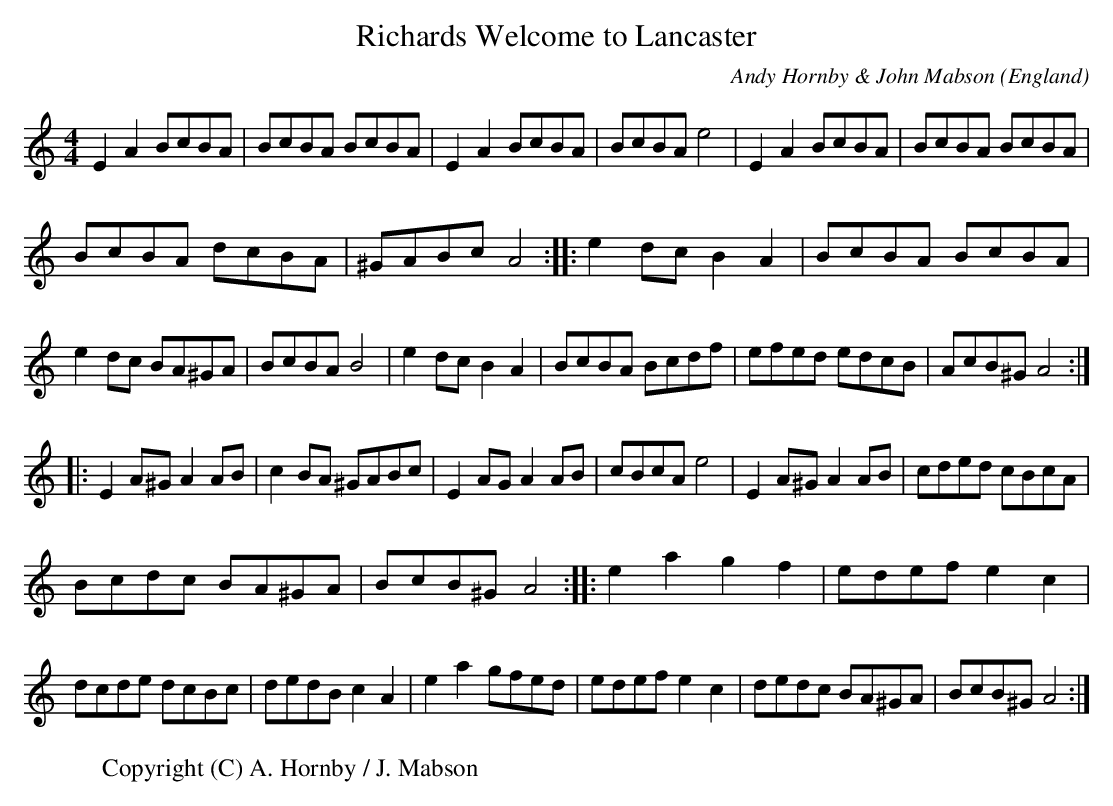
X:1
T:Richards Welcome to Lancaster
O:England
M:4/4
C:Andy Hornby \& John Mabson
K:C
E2A2 BcBA| BcBA BcBA| E2A2 BcBA| BcBA e4|\
E2A2 BcBA| BcBA BcBA|
BcBA dcBA| ^GABc A4::\
e2dc B2A2| BcBA BcBA|
e2dc BA^GA| BcBA B4|\
e2dc B2A2| BcBA Bcdf| efed edcB| AcB^G A4:|
|:E2A^G A2AB| c2BA ^GABc| E2AG A2AB| cBcA e4|\
E2A^G A2AB| cded cBcA|
Bcdc BA^GA| BcB^G A4::\
e2a2 g2f2| edef e2c2|
dcde dcBc| dedB c2A2|\
e2a2 gfed| edef e2c2| dedc BA^GA| BcB^G A4:|
W:Copyright (C) A. Hornby / J. Mabson
